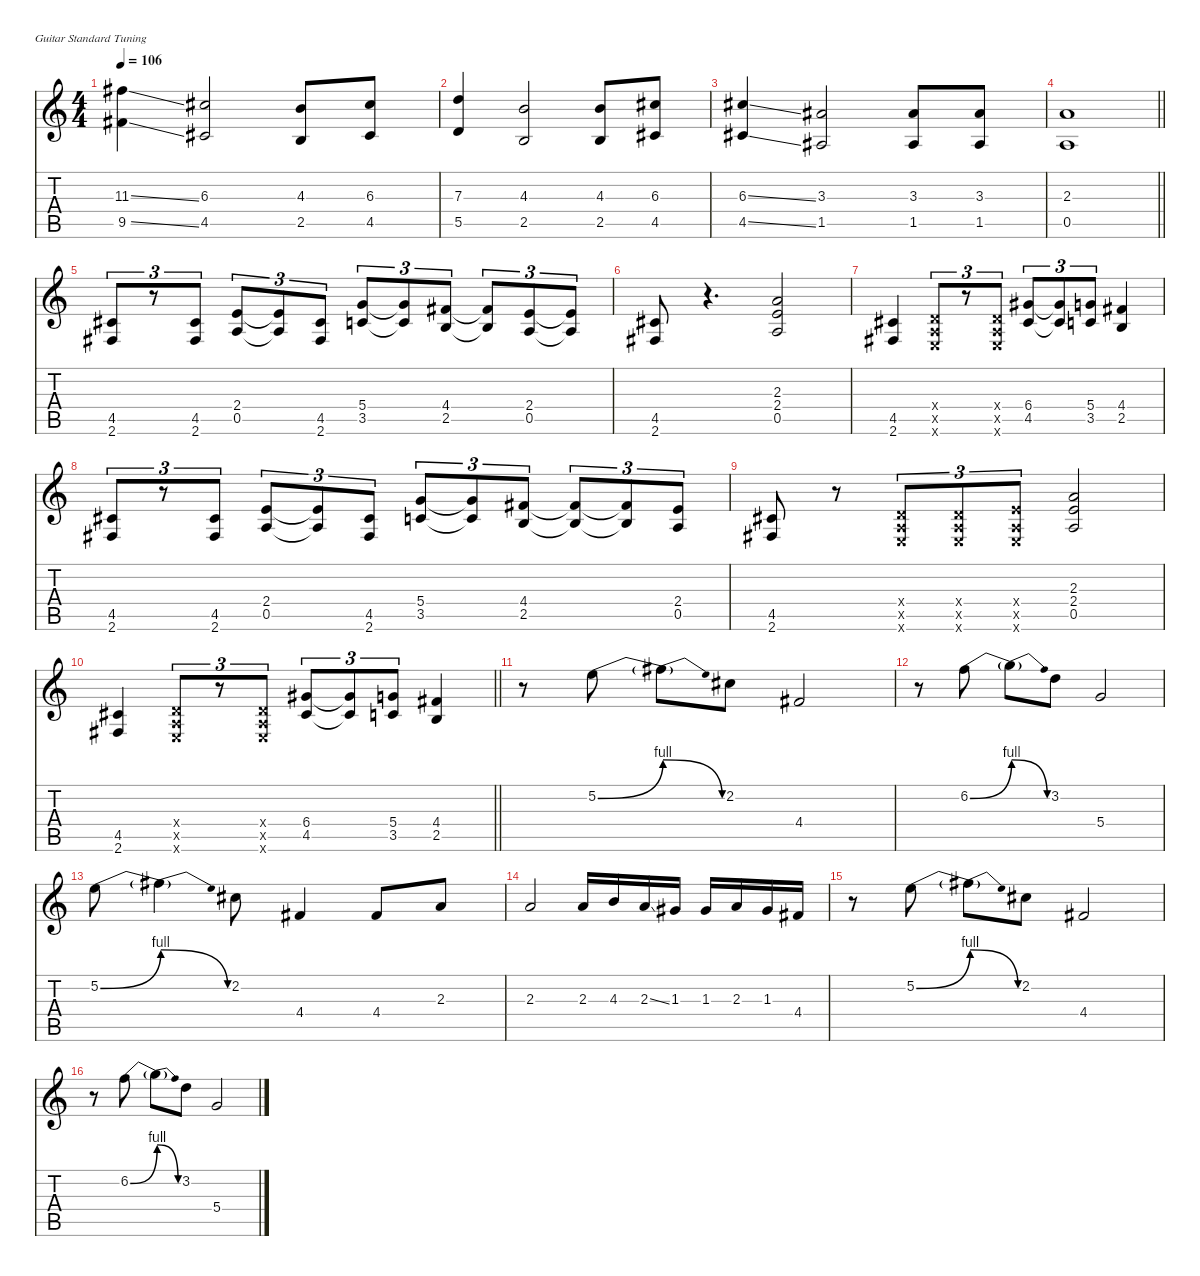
\defaultSystemsLayout 4
\hideDynamics
\bracketExtendMode nobrackets
\singleTrackTrackNamePolicy hidden
\multiTrackTrackNamePolicy hidden
\otherSystemsTrackNameOrientation horizontal
\track ("James Hetfield" "dist.guit.") {defaultSystemsLayout 8 mute instrument distortionguitar}
\staff {score tabs}
\tuning (E4 B3 G3 D3 A2 E2)
\ts (4 4)
\tempo 106
\clef g2
\ks c
(11.3{ss acc #} 9.5{ss acc #}).4{dy f beam Down} (6.3{acc #} 4.5{acc #}).2{beam Up} (4.3 2.5).8{beam Up} (6.3{acc #} 4.5{acc #}).8{beam Up} |
(7.3 5.5).4{beam Up} (4.3 2.5).2{beam Up} (4.3 2.5).8{beam Up} (6.3{acc #} 4.5{acc #}).8{beam Up} |
(6.3{ss acc #} 4.5{ss acc #}).4{beam Up} (3.3{acc #} 1.5{acc #}).2{beam Up} (3.3{acc #} 1.5{acc #}).8{beam Up} (3.3{acc #} 1.5{acc #}).8{beam Up} |
\barLineRight lightlight
(2.3 0.5).1{beam Up} |
(4.5{acc #} 2.6{acc #}).8{tu (3 2) beam Up} r.8{tu (3 2) beam Up} (4.5{acc #} 2.6{acc #}).8{tu (3 2) beam Up} (2.4 0.5).8{tu (3 2) beam Up} (2.4{t} 0.5{t}).8{tu (3 2) beam Up} (4.5{acc #} 2.6{acc #}).8{tu (3 2) beam Up} (5.4 3.5).8{tu (3 2) beam Up} (5.4{t} 3.5{t}).8{tu (3 2) beam Up} (4.4{acc #} 2.5).8{tu (3 2) beam Up} (4.4{t acc #} 2.5{t}).8{tu (3 2) beam Up} (2.4 0.5).8{tu (3 2) beam Up} (2.4{t} 0.5{t}).8{tu (3 2) beam Up} |
(4.5{acc #} 2.6{acc #}).8{beam Up} r.4{d beam Up} (2.3 2.4 0.5).2{beam Up} |
(4.5{acc #} 2.6{acc #}).4{beam Up} (0.4{x} 0.5{x} 0.6{x}).8{tu (3 2) beam Up} r.8{tu (3 2) beam Up} (0.4{x} 0.5{x} 0.6{x}).8{tu (3 2) beam Up} (6.4{acc #} 4.5{acc #}).8{tu (3 2) beam Up} (6.4{t acc #} 4.5{t acc #}).8{tu (3 2) beam Up} (5.4 3.5).8{tu (3 2) beam Up} (4.4{acc #} 2.5).4{beam Up} |
(4.5{acc #} 2.6{acc #}).8{tu (3 2) beam Up} r.8{tu (3 2) beam Up} (4.5{acc #} 2.6{acc #}).8{tu (3 2) beam Up} (2.4 0.5).8{tu (3 2) beam Up} (2.4{t} 0.5{t}).8{tu (3 2) beam Up} (4.5{acc #} 2.6{acc #}).8{tu (3 2) beam Up} (5.4 3.5).8{tu (3 2) beam Up} (5.4{t} 3.5{t}).8{tu (3 2) beam Up} (4.4{acc #} 2.5).8{tu (3 2) beam Up} (4.4{t acc #} 2.5{t}).8{tu (3 2) beam Up} (4.4{t acc #} 2.5{t}).8{tu (3 2) beam Up} (2.4 0.5).8{tu (3 2) beam Up} |
(4.5{acc #} 2.6{acc #}).8{beam Up} r.8{beam Up} (0.4{x} 0.5{x} 0.6{x}).8{tu (3 2) beam Up} (0.4{x} 0.5{x} 0.6{x}).8{tu (3 2) beam Up} (2.4{x} 0.5{x} 0.6{x}).8{tu (3 2) beam Up} (2.3 2.4 0.5).2{beam Up} |
\barLineRight lightlight
(4.5{acc #} 2.6{acc #}).4{beam Up} (0.4{x} 0.5{x} 0.6{x}).8{tu (3 2) beam Up} r.8{tu (3 2) beam Up} (0.4{x} 0.5{x} 0.6{x}).8{tu (3 2) beam Up} (6.4{acc #} 4.5{acc #}).8{tu (3 2) beam Up} (6.4{t acc #} 4.5{t acc #}).8{tu (3 2) beam Up} (5.4 3.5).8{tu (3 2) beam Up} (4.4{acc #} 2.5).4{beam Up} |
r.8{beam Down} 5.2{be (bend 0 0 60 4)}.8{beam Down} 5.2{be (release 0 4 60 0) t}.8{beam Down} 2.2{acc #}.8{beam Down} 4.4{acc #}.2{beam Up} |
r.8{beam Down} 6.2{be (bend 0 0 60 4)}.8{beam Down} 6.2{be (release 0 4 60 0) t}.8{beam Down} 3.2.8{beam Down} 5.4.2{beam Up} |
5.2{be (bend 0 0 60 4)}.8{beam Down} 5.2{be (release 0 4 60 0) t}.4{beam Down} 2.2{acc #}.8{beam Down} 4.4{acc #}.4{beam Up} 4.4{acc #}.8{beam Up} 2.3.8{beam Up} |
2.3.2{beam Up} 2.3.16{beam Up} 4.3.16{beam Up} 2.3{ss}.16{beam Up} 1.3{acc #}.16{beam Up} 1.3{acc #}.16{beam Up} 2.3.16{beam Up} 1.3{acc #}.16{beam Up} 4.4{acc #}.16{beam Up} |
r.8{beam Down} 5.2{be (bend 0 0 60 4)}.8{beam Down} 5.2{be (release 0 4 60 0) t}.8{beam Down} 2.2{acc #}.8{beam Down} 4.4{acc #}.2{beam Up} |
r.8{beam Down} 6.2{be (bend 0 0 60 4)}.8{beam Down} 6.2{be (release 0 4 60 0) t}.8{beam Down} 3.2.8{beam Down} 5.4.2{beam Up}
